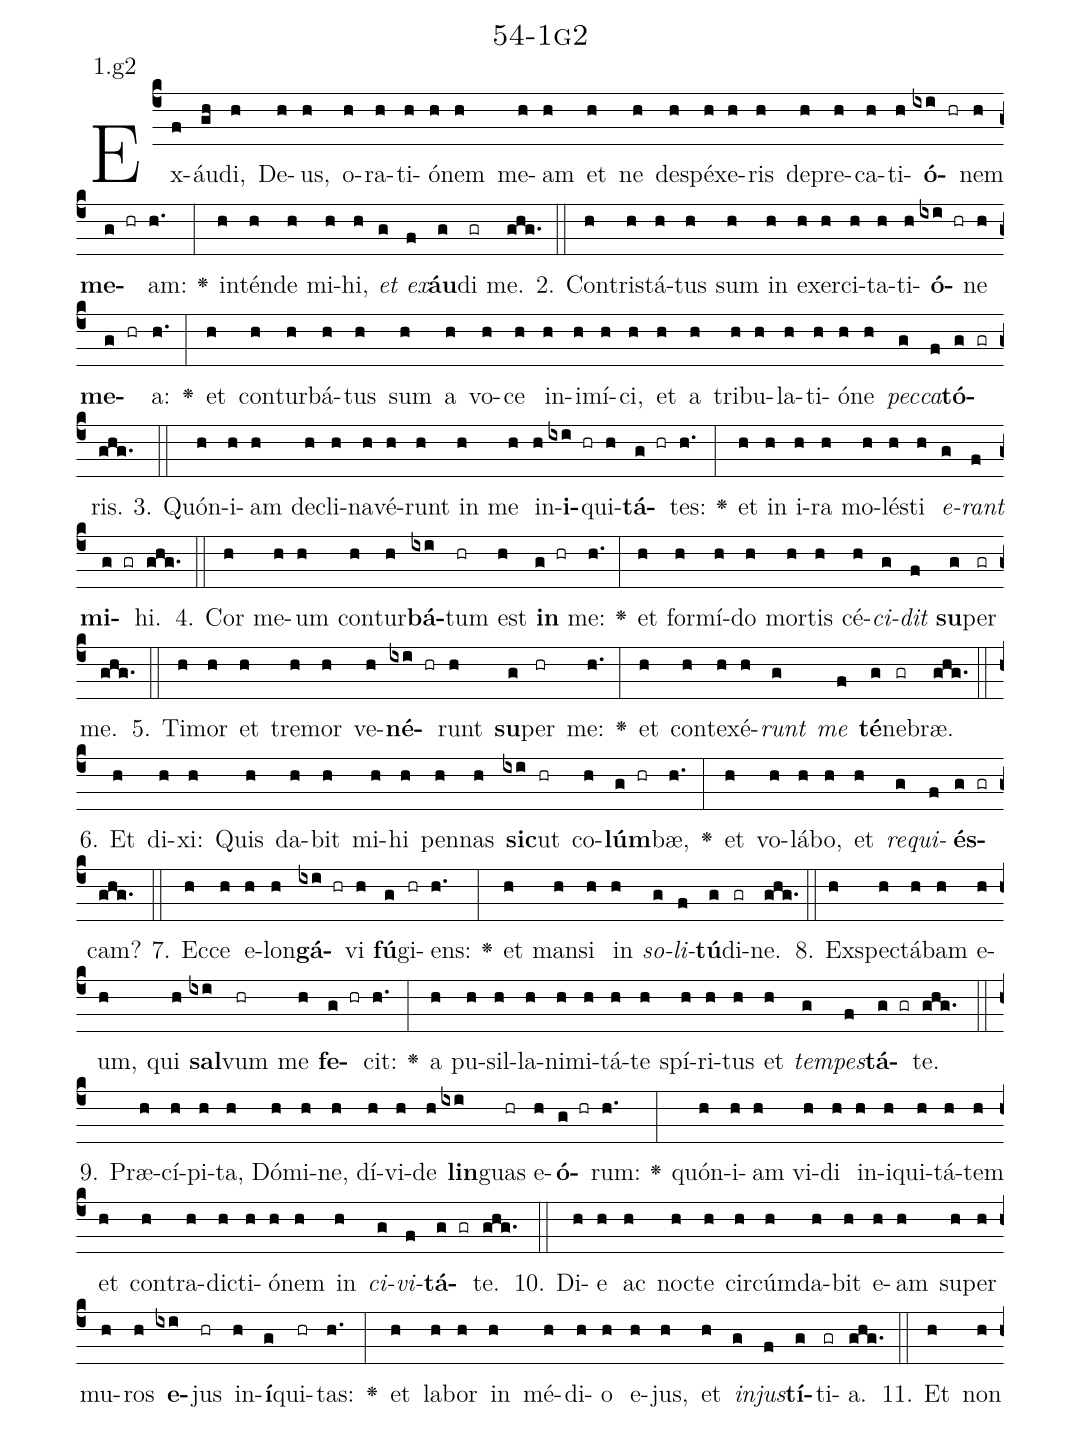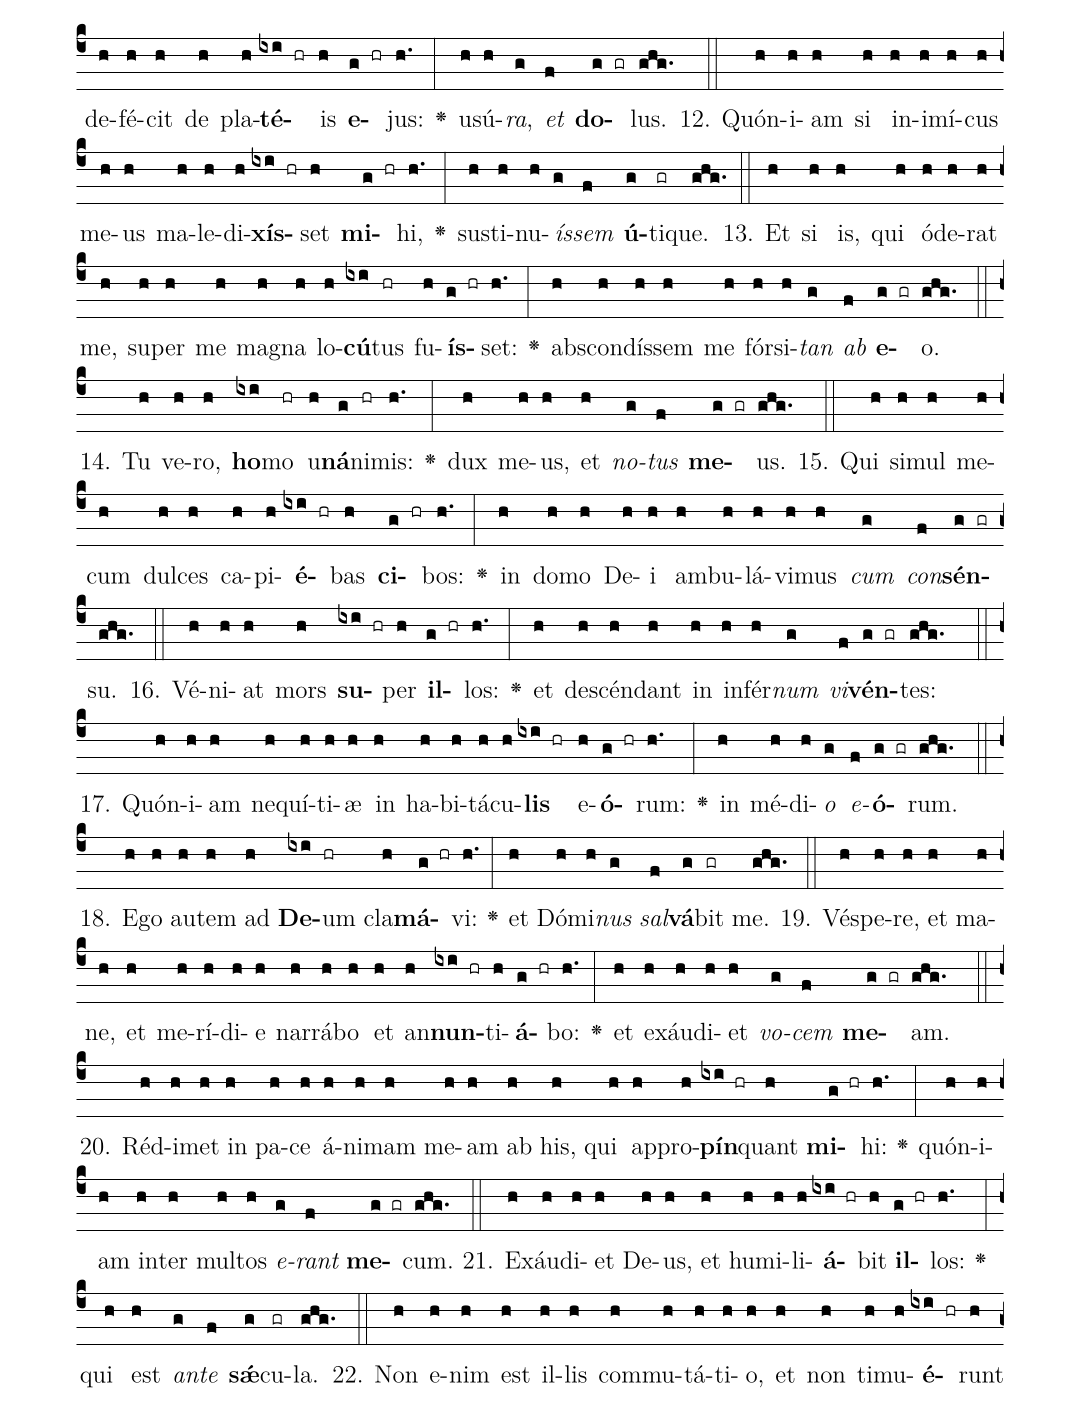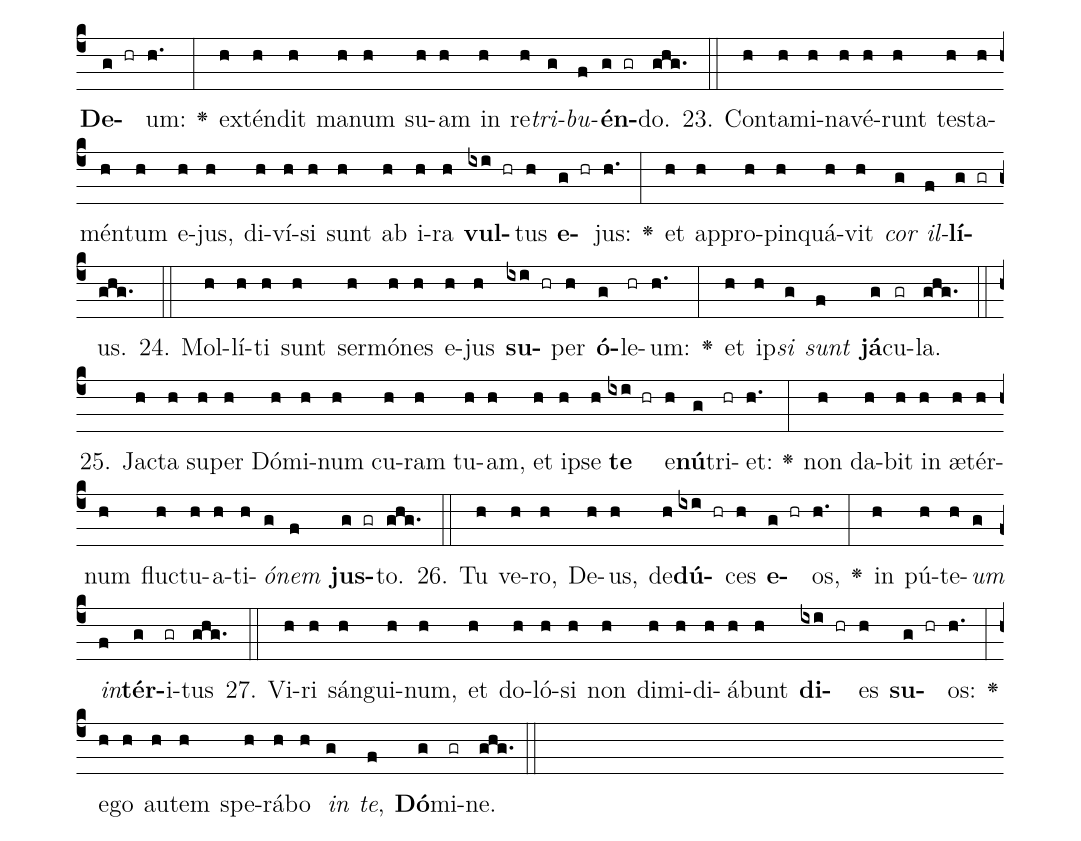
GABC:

name: 54-1g2;
annotation: 1.g2;
%%
(c4)Ex(f)áu(gh)di,(h) De(h)us,(h) o(h)ra(h)ti(h)ó(h)nem(h) me(h)am(h) et(h) ne(h) de(h)spé(h)xe(h)ris(h) de(h)pre(h)ca(h)ti(h)<b>ó</b>(ixi hr)nem(h) <b>me</b>(g hr)am:(h.) <v>\greheightstar</v>(:) in(h)tén(h)de(h) mi(h)hi,(h) <i>et</i>(g) <i>ex</i>(f)<b>áu</b>(g)di(gr) me.(ghg.) (::)
2. Con(h)tris(h)tá(h)tus(h) sum(h) in(h) ex(h)er(h)ci(h)ta(h)ti(h)<b>ó</b>(ixi hr)ne(h) <b>me</b>(g hr)a:(h.) <v>\greheightstar</v>(:) et(h) con(h)tur(h)bá(h)tus(h) sum(h) a(h) vo(h)ce(h) in(h)i(h)mí(h)ci,(h) et(h) a(h) tri(h)bu(h)la(h)ti(h)ó(h)ne(h) <i>pec</i>(g)<i>ca</i>(f)<b>tó</b>(g gr)ris.(ghg.) (::)
3. Quón(h)i(h)am(h) de(h)cli(h)na(h)vé(h)runt(h) in(h) me(h) in(h)<b>i</b>(ixi hr)qui(h)<b>tá</b>(g hr)tes:(h.) <v>\greheightstar</v>(:) et(h) in(h) i(h)ra(h) mo(h)lés(h)ti(h) <i>e</i>(g)<i>rant</i>(f) <b>mi</b>(g gr)hi.(ghg.) (::)
4. Cor(h) me(h)um(h) con(h)tur(h)<b>bá</b>(ixi)tum(hr) est(h) <b>in</b>(g hr) me:(h.) <v>\greheightstar</v>(:) et(h) for(h)mí(h)do(h) mor(h)tis(h) cé(h)<i>ci</i>(g)<i>dit</i>(f) <b>su</b>(g)per(gr) me.(ghg.) (::)
5. Ti(h)mor(h) et(h) tre(h)mor(h) ve(h)<b>né</b>(ixi hr)runt(h) <b>su</b>(g)per(hr) me:(h.) <v>\greheightstar</v>(:) et(h) con(h)te(h)xé(h)<i>runt</i>(g) <i>me</i>(f) <b>té</b>(g)ne(gr)bræ.(ghg.) (::)
6. Et(h) di(h)xi:(h) Quis(h) da(h)bit(h) mi(h)hi(h) pen(h)nas(h) <b>sic</b>(ixi)ut(hr) co(h)<b>lúm</b>(g hr)bæ,(h.) <v>\greheightstar</v>(:) et(h) vo(h)lá(h)bo,(h) et(h) <i>re</i>(g)<i>qui</i>(f)<b>és</b>(g gr)cam?(ghg.) (::)
7. Ec(h)ce(h) e(h)lon(h)<b>gá</b>(ixi hr)vi(h) <b>fú</b>(g)gi(hr)ens:(h.) <v>\greheightstar</v>(:) et(h) man(h)si(h) in(h) <i>so</i>(g)<i>li</i>(f)<b>tú</b>(g)di(gr)ne.(ghg.) (::)
8. Ex(h)spec(h)tá(h)bam(h) e(h)um,(h) qui(h) <b>sal</b>(ixi)vum(hr) me(h) <b>fe</b>(g hr)cit:(h.) <v>\greheightstar</v>(:) a(h) pu(h)sil(h)la(h)ni(h)mi(h)tá(h)te(h) spí(h)ri(h)tus(h) et(h) <i>tem</i>(g)<i>pes</i>(f)<b>tá</b>(g gr)te.(ghg.) (::)
9. Præ(h)cí(h)pi(h)ta,(h) Dó(h)mi(h)ne,(h) dí(h)vi(h)de(h) <b>lin</b>(ixi)guas(hr) e(h)<b>ó</b>(g hr)rum:(h.) <v>\greheightstar</v>(:) quón(h)i(h)am(h) vi(h)di(h) in(h)i(h)qui(h)tá(h)tem(h) et(h) con(h)tra(h)dic(h)ti(h)ó(h)nem(h) in(h) <i>ci</i>(g)<i>vi</i>(f)<b>tá</b>(g gr)te.(ghg.) (::)
10. Di(h)e(h) ac(h) noc(h)te(h) cir(h)cúm(h)da(h)bit(h) e(h)am(h) su(h)per(h) mu(h)ros(h) <b>e</b>(ixi)jus(hr) in(h)<b>í</b>(g)qui(hr)tas:(h.) <v>\greheightstar</v>(:) et(h) la(h)bor(h) in(h) mé(h)di(h)o(h) e(h)jus,(h) et(h) <i>in</i>(g)<i>jus</i>(f)<b>tí</b>(g)ti(gr)a.(ghg.) (::)
11. Et(h) non(h) de(h)fé(h)cit(h) de(h) pla(h)<b>té</b>(ixi hr)is(h) <b>e</b>(g hr)jus:(h.) <v>\greheightstar</v>(:) u(h)sú(h)<i>ra</i>,(g) <i>et</i>(f) <b>do</b>(g gr)lus.(ghg.) (::)
12. Quón(h)i(h)am(h) si(h) in(h)i(h)mí(h)cus(h) me(h)us(h) ma(h)le(h)di(h)<b>xís</b>(ixi hr)set(h) <b>mi</b>(g hr)hi,(h.) <v>\greheightstar</v>(:) sus(h)ti(h)nu(h)<i>ís</i>(g)<i>sem</i>(f) <b>ú</b>(g)ti(gr)que.(ghg.) (::)
13. Et(h) si(h) is,(h) qui(h) ó(h)de(h)rat(h) me,(h) su(h)per(h) me(h) ma(h)gna(h) lo(h)<b>cú</b>(ixi)tus(hr) fu(h)<b>ís</b>(g hr)set:(h.) <v>\greheightstar</v>(:) abs(h)con(h)dís(h)sem(h) me(h) fór(h)si(h)<i>tan</i>(g) <i>ab</i>(f) <b>e</b>(g gr)o.(ghg.) (::)
14. Tu(h) ve(h)ro,(h) <b>ho</b>(ixi)mo(hr) u(h)<b>ná</b>(g)ni(hr)mis:(h.) <v>\greheightstar</v>(:) dux(h) me(h)us,(h) et(h) <i>no</i>(g)<i>tus</i>(f) <b>me</b>(g gr)us.(ghg.) (::)
15. Qui(h) si(h)mul(h) me(h)cum(h) dul(h)ces(h) ca(h)pi(h)<b>é</b>(ixi hr)bas(h) <b>ci</b>(g hr)bos:(h.) <v>\greheightstar</v>(:) in(h) do(h)mo(h) De(h)i(h) am(h)bu(h)lá(h)vi(h)mus(h) <i>cum</i>(g) <i>con</i>(f)<b>sén</b>(g gr)su.(ghg.) (::)
16. Vé(h)ni(h)at(h) mors(h) <b>su</b>(ixi hr)per(h) <b>il</b>(g hr)los:(h.) <v>\greheightstar</v>(:) et(h) de(h)scén(h)dant(h) in(h) in(h)fér(h)<i>num</i>(g) <i>vi</i>(f)<b>vén</b>(g gr)tes:(ghg.) (::)
17. Quón(h)i(h)am(h) ne(h)quí(h)ti(h)æ(h) in(h) ha(h)bi(h)tá(h)cu(h)<b>lis</b>(ixi hr) e(h)<b>ó</b>(g hr)rum:(h.) <v>\greheightstar</v>(:) in(h) mé(h)di(h)<i>o</i>(g) <i>e</i>(f)<b>ó</b>(g gr)rum.(ghg.) (::)
18. E(h)go(h) au(h)tem(h) ad(h) <b>De</b>(ixi)um(hr) cla(h)<b>má</b>(g hr)vi:(h.) <v>\greheightstar</v>(:) et(h) Dó(h)mi(h)<i>nus</i>(g) <i>sal</i>(f)<b>vá</b>(g)bit(gr) me.(ghg.) (::)
19. Vés(h)pe(h)re,(h) et(h) ma(h)ne,(h) et(h) me(h)rí(h)di(h)e(h) nar(h)rá(h)bo(h) et(h) an(h)<b>nun</b>(ixi hr)ti(h)<b>á</b>(g hr)bo:(h.) <v>\greheightstar</v>(:) et(h) ex(h)áu(h)di(h)et(h) <i>vo</i>(g)<i>cem</i>(f) <b>me</b>(g gr)am.(ghg.) (::)
20. Réd(h)i(h)met(h) in(h) pa(h)ce(h) á(h)ni(h)mam(h) me(h)am(h) ab(h) his,(h) qui(h) ap(h)pro(h)<b>pín</b>(ixi hr)quant(h) <b>mi</b>(g hr)hi:(h.) <v>\greheightstar</v>(:) quón(h)i(h)am(h) in(h)ter(h) mul(h)tos(h) <i>e</i>(g)<i>rant</i>(f) <b>me</b>(g gr)cum.(ghg.) (::)
21. Ex(h)áu(h)di(h)et(h) De(h)us,(h) et(h) hu(h)mi(h)li(h)<b>á</b>(ixi hr)bit(h) <b>il</b>(g hr)los:(h.) <v>\greheightstar</v>(:) qui(h) est(h) <i>an</i>(g)<i>te</i>(f) <b>sǽ</b>(g)cu(gr)la.(ghg.) (::)
22. Non(h) e(h)nim(h) est(h) il(h)lis(h) com(h)mu(h)tá(h)ti(h)o,(h) et(h) non(h) ti(h)mu(h)<b>é</b>(ixi hr)runt(h) <b>De</b>(g hr)um:(h.) <v>\greheightstar</v>(:) ex(h)tén(h)dit(h) ma(h)num(h) su(h)am(h) in(h) re(h)<i>tri</i>(g)<i>bu</i>(f)<b>én</b>(g gr)do.(ghg.) (::)
23. Con(h)ta(h)mi(h)na(h)vé(h)runt(h) tes(h)ta(h)mén(h)tum(h) e(h)jus,(h) di(h)ví(h)si(h) sunt(h) ab(h) i(h)ra(h) <b>vul</b>(ixi hr)tus(h) <b>e</b>(g hr)jus:(h.) <v>\greheightstar</v>(:) et(h) ap(h)pro(h)pin(h)quá(h)vit(h) <i>cor</i>(g) <i>il</i>(f)<b>lí</b>(g gr)us.(ghg.) (::)
24. Mol(h)lí(h)ti(h) sunt(h) ser(h)mó(h)nes(h) e(h)jus(h) <b>su</b>(ixi hr)per(h) <b>ó</b>(g)le(hr)um:(h.) <v>\greheightstar</v>(:) et(h) ip(h)<i>si</i>(g) <i>sunt</i>(f) <b>já</b>(g)cu(gr)la.(ghg.) (::)
25. Jac(h)ta(h) su(h)per(h) Dó(h)mi(h)num(h) cu(h)ram(h) tu(h)am,(h) et(h) ip(h)se(h) <b>te</b>(ixi hr) e(h)<b>nú</b>(g)tri(hr)et:(h.) <v>\greheightstar</v>(:) non(h) da(h)bit(h) in(h) æ(h)tér(h)num(h) fluc(h)tu(h)a(h)ti(h)<i>ó</i>(g)<i>nem</i>(f) <b>jus</b>(g gr)to.(ghg.) (::)
26. Tu(h) ve(h)ro,(h) De(h)us,(h) de(h)<b>dú</b>(ixi hr)ces(h) <b>e</b>(g hr)os,(h.) <v>\greheightstar</v>(:) in(h) pú(h)te(h)<i>um</i>(g) <i>in</i>(f)<b>tér</b>(g)i(gr)tus(ghg.) (::)
27. Vi(h)ri(h) sán(h)gui(h)num,(h) et(h) do(h)ló(h)si(h) non(h) di(h)mi(h)di(h)á(h)bunt(h) <b>di</b>(ixi hr)es(h) <b>su</b>(g hr)os:(h.) <v>\greheightstar</v>(:) e(h)go(h) au(h)tem(h) spe(h)rá(h)bo(h) <i>in</i>(g) <i>te</i>,(f) <b>Dó</b>(g)mi(gr)ne.(ghg.) (::)
